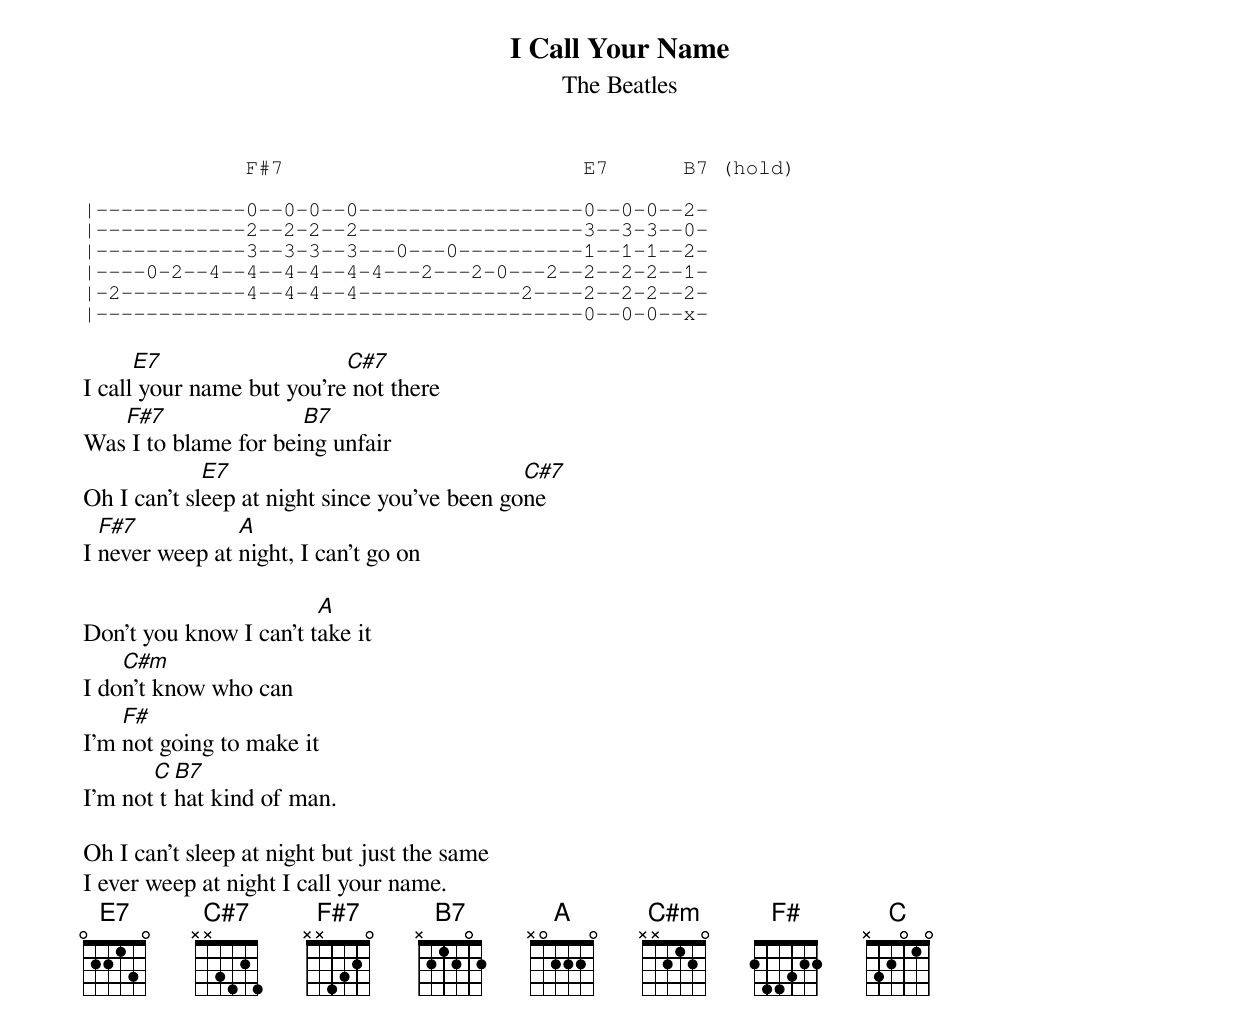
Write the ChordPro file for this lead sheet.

{t:I Call Your Name}
{st:The Beatles}

{sot}
             F#7                        E7      B7 (hold)

|------------0--0-0--0------------------0--0-0--2-
|------------2--2-2--2------------------3--3-3--0-
|------------3--3-3--3---0---0----------1--1-1--2-
|----0-2--4--4--4-4--4-4---2---2-0---2--2--2-2--1-
|-2----------4--4-4--4-------------2----2--2-2--2-
|---------------------------------------0--0-0--x-
{eot}

I call[E7] your name but you're[C#7] not there
Was[F#7] I to blame for bei[B7]ng unfair
Oh I can't sl[E7]eep at night since you've been go[C#7]ne
I [F#7]never weep at [A]night, I can't go on

Don't you know I can't t[A]ake it
I do[C#m]n't know who can
I'm [F#]not going to make it
I'm not[C] t[B7]hat kind of man.

Oh I can't sleep at night but just the same
I ever weep at night I call your name.
